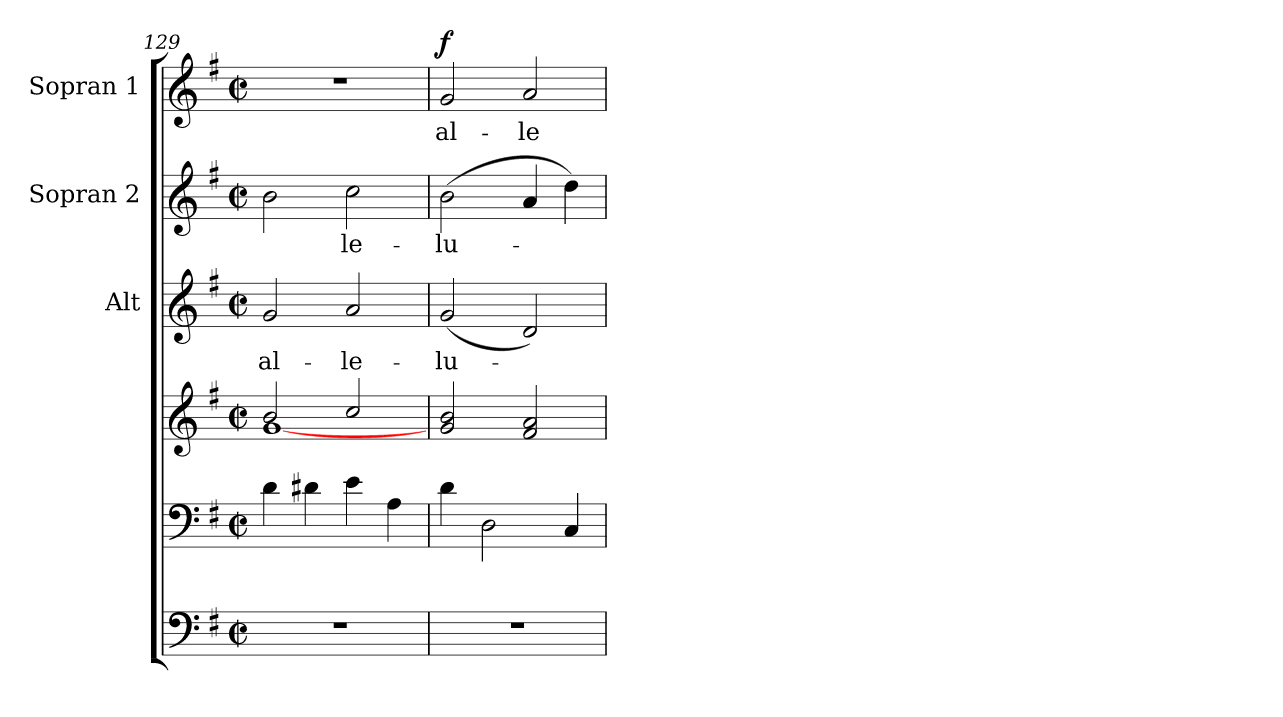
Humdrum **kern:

**kern	**kern	**kern	**kern	**text	**kern	**text	**kern	**text	**dynam
*part5	*part4	*part4	*part3	*part3	*part2	*part2	*part1	*part1	*part1
*staff6	*staff5	*staff4	*staff3	*staff3	*staff2	*staff2	*staff1	*staff1	*staff1
*	*	*	*I"Alt	*	*I"Sopran 2	*	*I"Sopran 1	*	*
*	*	*	*I'A.	*	*I'S. 2	*	*I'S. 1	*	*
!!LO:LB:g=z
*clefF4	*clefF4	*clefG2	*clefG2	*	*clefG2	*	*clefG2	*	*
*k[f#]	*k[f#]	*k[f#]	*k[f#]	*	*k[f#]	*	*k[f#]	*	*
*G:	*G:	*G:	*G:	*	*G:	*	*G:	*	*
*M2/2	*M2/2	*M2/2	*M2/2	*	*M2/2	*	*M2/2	*	*
*met(c|)	*met(c|)	*met(c|)	*met(c|)	*	*met(c|)	*	*met(c|)	*	*
=129	=129	=129	=129	=129	=129	=129	=129	=129	=129
*	*	*^	*	*	*	*	*	*	*
!	!	!	!	!	!LO:LY:b	!	!	!	!	!
1r	4d\	2b/	[<1g	2g/	al-	2b\	.	1r	.	.
.	4d#X\	.	.	.	.	.	.	.	.	.
!	!	!	!	!	!LO:LY:b	!	!LO:LY:b	!	!	!
.	4e\	2cc/	.	2a/	-le-	2cc\	-le-	.	.	.
.	4A\	.	.	.	.	.	.	.	.	.
*	*	*v	*v	*	*	*	*	*	*	*
=130	=130	=130	=130	=130	=130	=130	=130	=130	=130
!	!	!	!	!LO:LY:b	!	!LO:LY:b	!	!LO:LY:b	!LO:DY:a
1r	4d\	2g/ 2b/	(<2g/	-lu-	(>2b\	-lu-	2g/	al-	f
.	2D\	.	.	.	.	.	.	.	.
!	!	!	!	!	!	!	!	!LO:LY:b	!
.	.	2f#/ 2a/	2d/)	.	4a/	.	2a/	-le-	.
.	4C/	.	.	.	4dd\)	.	.	.	.
=	=	=	=	=	=	=	=	=	=
*-	*-	*-	*-	*-	*-	*-	*-	*-	*-
